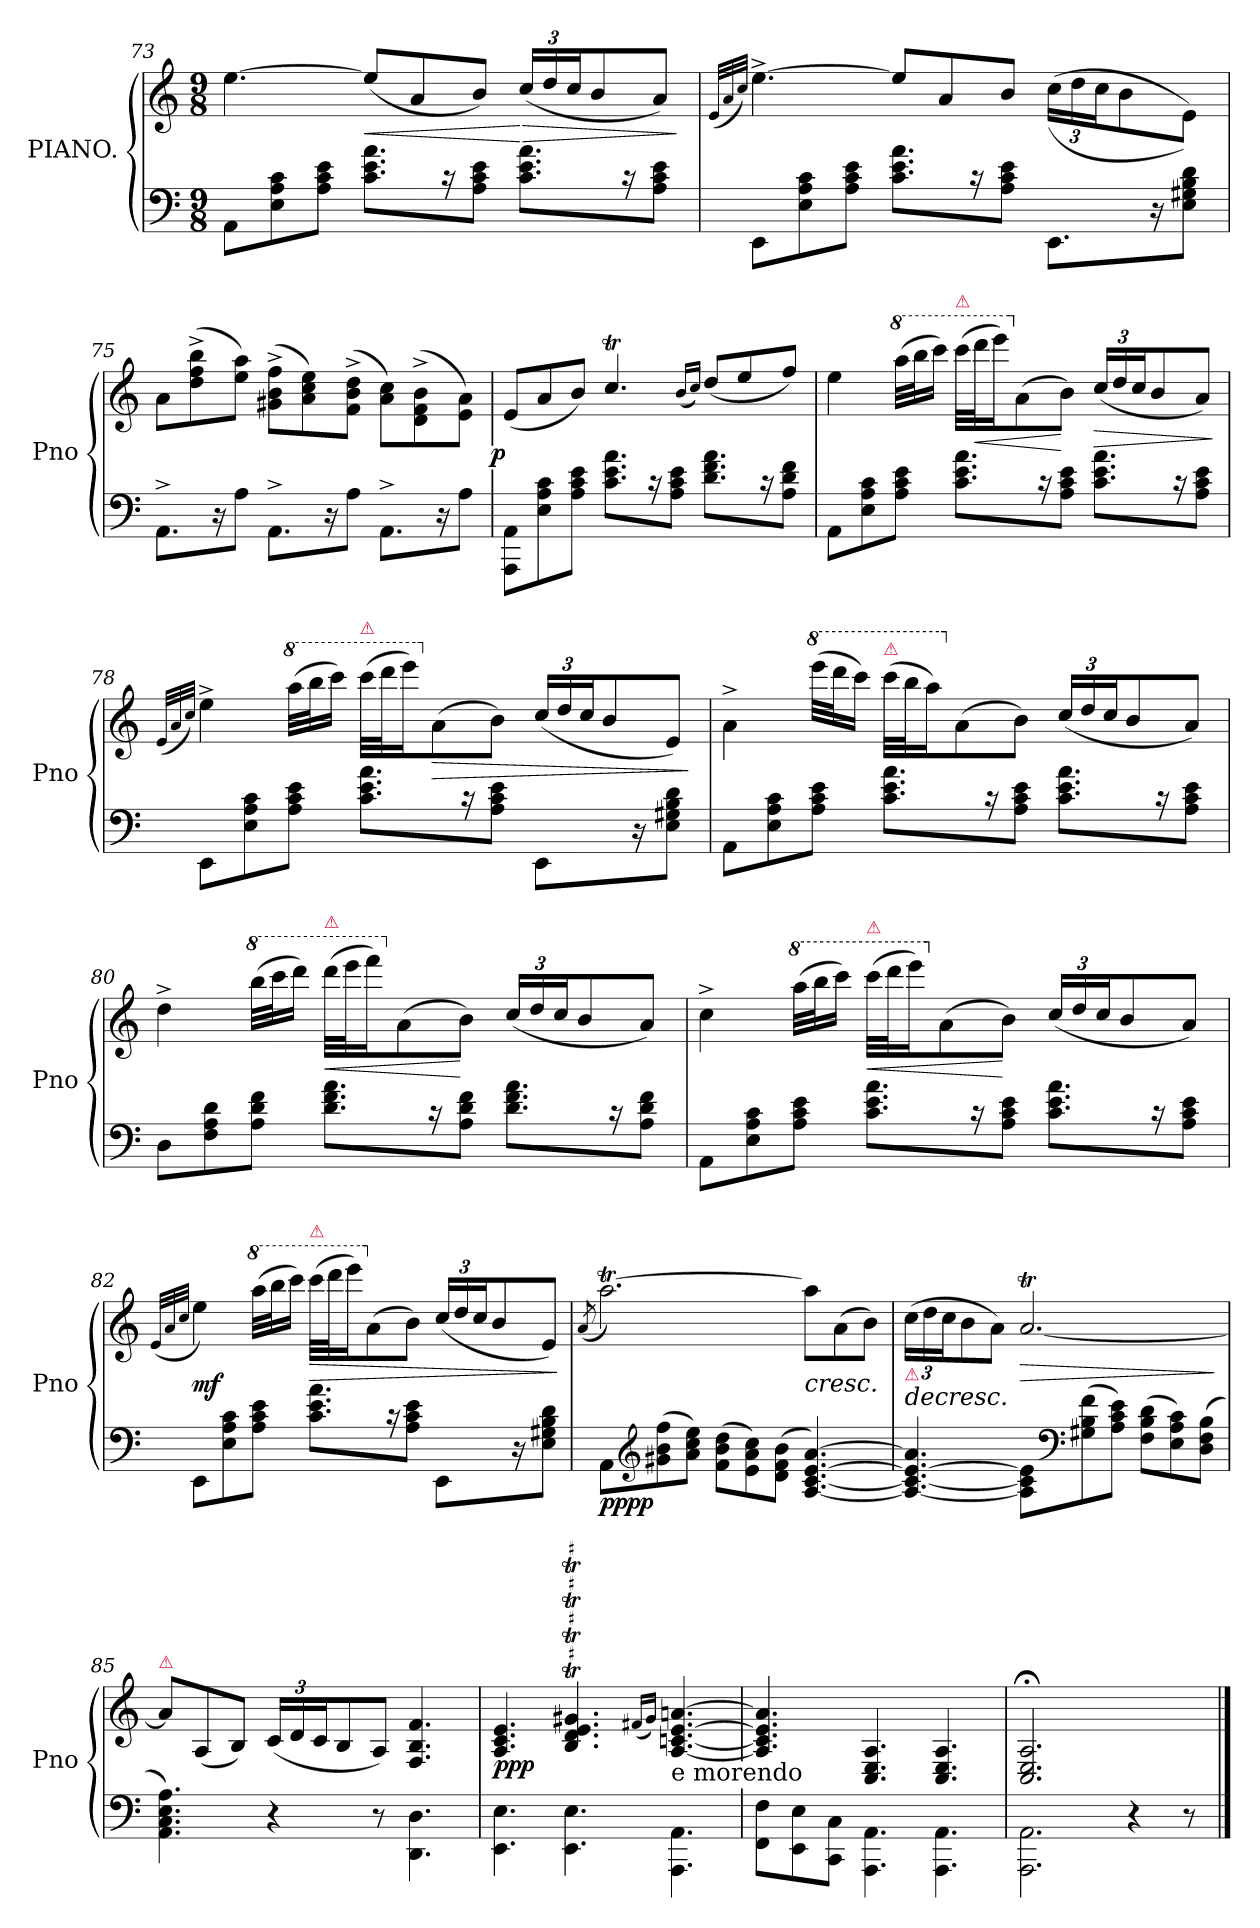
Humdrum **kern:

**kern	**kern	**dynam
*part1	*part1	*part1
*staff2	*staff1	*staff1/2
*I"PIANO.	*	*
*I'Pno	*	*
*clefF4	*clefG2	*
*k[]	*k[]	*
*a:	*a:	*
*M9/8	*M9/8	*
=73	=73	=73
8AA\L	[4.ee\	.
8E\ 8A\ 8c\	.	.
8A\ 8c\ 8e\J	.	.
8.c\ 8.e\ 8.a\L	(>8ee/L]	<
.	8a/	.
16r	.	.
8A\ 8c\ 8e\J	8b/J)	.
8.c\ 8.e\ 8.a\L	(>24cc/LL	[ >
.	24dd/	.
.	24cc/J	.
.	8b/	.
16r	.	.
8A\ 8c\ 8e\J	8a/J)	.
.	.	]
=74	=74	=74
.	(<32qqe/LLL	.
.	32qqa/	.
.	32qqcc/JJJ)	.
8EE\L	[4.ee^\	.
8E\ 8A\ 8c\	.	.
8A\ 8c\ 8e\J	.	.
8.c\ 8.e\ 8.a\L	8ee/L]	.
.	8a/	.
16r	.	.
8A\ 8c\ 8e\J	8b/J	.
8.EE\L	(<(>24cc\LL	.
.	24dd\	.
.	24cc\J	.
.	8b\	.
16r	.	.
8E\ 8G#X\ 8B\ 8d\J	8e\J))	.
=75	=75	=75
8.AA^>\L	8a\L	.
.	(>8dd^>\ 8ff^>\ 8bb^>\	.
16r	.	.
8A\J	8ee\ 8aa\J)	.
8.AA^>\L	(>8g#X^>\ 8b^>\ 8ff^>\L	.
.	8a\ 8cc\ 8ee\)	.
16r	.	.
8A\J	(>8f^>\ 8b^>\ 8dd^>\J	.
8.AA^>\L	8a\ 8cc\L)	.
.	(>8d^>\ 8f^>\ 8b^>\	.
16r	.	.
8A\J	8e\ 8a\J)	.
=76	=76	=76
!	!	!LO:DY:rj
8AAA\ 8AA\L	(<8e/L	p
8E\ 8A\ 8c\	8a/	.
8A\ 8c\ 8e\J	8b/J)	.
8.c\ 8.e\ 8.a\L	4.ccT/	.
16r	.	.
8A\ 8c\ 8e\J	.	.
.	(<16qqb/LL	.
.	16qqcc/JJ)	.
8.d\ 8.f\ 8.a\L	(>8dd/L	.
.	8ee/	.
16r	.	.
8A\ 8d\ 8f\J	8ff/J)	.
=77	=77	=77
8AA\L	4ee\	.
8E\ 8A\ 8c\	.	.
*	*8va	*
8A\ 8c\ 8e\J	(>32aaa\LLL	.
.	32bbb\J	.
.	16cccc\JJ)	.
!	!LO:TX:a:color=crimson:t=⚠	!
8.c\ 8.e\ 8.a\L	(>32cccc\LLL	.
.	32dddd\J	<
.	16eeee\J)	.
*	*X8va	*
.	(8a/	.
16r	.	.
8A\ 8c\ 8e\J	8b/J)	[
8.c\ 8.e\ 8.a\L	(>24cc/LL	>
.	24dd/	.
.	24cc/J	.
.	8b/	.
16r	.	.
8A\ 8c\ 8e\J	8a/J)	.
.	.	]
=78	=78	=78
.	(<32qqe/LLL	.
.	32qqa/	.
.	32qqcc/JJJ)	.
8EE\L	4ee^<\	.
8E\ 8A\ 8c\	.	.
*	*8va	*
8A\ 8c\ 8e\J	(>32aaa\LLL	.
.	32bbb\J	.
.	16cccc\JJ)	.
!	!LO:TX:a:color=crimson:t=⚠	!
8.c\ 8.e\ 8.a\L	(>32cccc\LLL	.
.	32dddd\J	.
.	16eeee\J)	.
*	*X8va	*
.	(8a/	>
16r	.	.
8A\ 8c\ 8e\J	8b/J)	.
!LO:N:vis=8	!	!
8.EE\L	(<24cc/LL	.
.	24dd/	.
.	24cc/J	.
.	8b/	.
16r	.	.
8E\ 8G#X\ 8B\ 8d\J	8e/J)	.
.	.	]
=79	=79	=79
8AA\L	4a^<\	.
8E\ 8A\ 8c\	.	.
*	*8va	*
8A\ 8c\ 8e\J	(>32eeee\LLL	.
.	32dddd\J	.
.	16cccc\JJ)	.
!	!LO:TX:a:color=crimson:t=⚠	!
8.c\ 8.e\ 8.a\L	(>32cccc\LLL	.
.	32bbb\J	.
.	16aaa\J)	.
*	*X8va	*
.	(8a/	.
16r	.	.
8A\ 8c\ 8e\J	8b/J)	.
8.c\ 8.e\ 8.a\L	(>24cc/LL	.
.	24dd/	.
.	24cc/J	.
.	8b/	.
16r	.	.
8A\ 8c\ 8e\J	8a/J)	.
=80	=80	=80
8D\L	4dd^<\	.
8F\ 8A\ 8d\	.	.
*	*8va	*
8A\ 8d\ 8f\J	(>32bbb\LLL	.
.	32cccc\J	.
.	16dddd\JJ)	.
!	!LO:TX:a:color=crimson:t=⚠	!
8.d\ 8.f\ 8.a\L	(>32dddd\LLL	<
.	32eeee\J	.
.	16ffff\J)	.
*	*X8va	*
.	(8a/	.
16r	.	.
8A\ 8d\ 8f\J	8b/J)	[
8.d\ 8.f\ 8.a\L	(>24cc/LL	.
.	24dd/	.
.	24cc/J	.
.	8b/	.
16r	.	.
8A\ 8d\ 8f\J	8a/J)	.
=81	=81	=81
8AA\L	4cc^<\	.
8E\ 8A\ 8c\	.	.
*	*8va	*
8A\ 8c\ 8e\J	(32aaa\LLL	.
.	32bbb\J	.
.	16cccc\JJ)	.
!	!LO:TX:a:color=crimson:t=⚠	!
8.c\ 8.e\ 8.a\L	(32cccc\LLL	<
.	32dddd\J	.
.	16eeee\J)	.
*	*X8va	*
.	(8a/	.
16r	.	.
8A\ 8c\ 8e\J	8b/J)	[
8.c\ 8.e\ 8.a\L	(>24cc/LL	.
.	24dd/	.
.	24cc/J	.
.	8b/	.
16r	.	.
8A\ 8c\ 8e\J	8a/J)	.
=82	=82	=82
.	(<32qqe/LLL	.
.	32qqa/	.
.	32qqcc/JJJ	.
8EE\L	4ee\)	mf
8E\ 8A\ 8c\	.	.
*	*8va	*
8A\ 8c\ 8e\J	(32aaa\LLL	.
.	32bbb\J	.
.	16cccc\JJ)	.
!	!LO:TX:a:color=crimson:t=⚠	!
8.c\ 8.e\ 8.a\L	(32cccc\LLL	>
.	32dddd\J	.
.	16eeee\J)	.
*	*X8va	*
.	(8a/	.
16r	.	.
8A\ 8c\ 8e\J	8b/J)	.
!LO:N:vis=8	!	!
8.EE\L	(>24cc/LL	.
.	24dd/	.
.	24cc/J	.
.	8b/	.
16r	.	.
8E\ 8G#X\ 8B\ 8d\J	8e/J)	.
.	.	]
=83	=83	=83
.	(8qa/	.
!	!	!LO:DY:b=2
!	!	!LO:DY:n=1:b
8AA\L	[2.aaT\)	pp pp
*clefG2	*	*
(>8g#X\ 8b\ 8ff\	.	.
8a\ 8cc\ 8ee\J)	.	.
(>8f\ 8b\ 8dd\L	.	.
8e\ 8a\ 8cc\)	.	.
(>8d\ 8f\ 8b\J	.	.
[4.A/ [4.c/ [4.e/ [4.a/)	8aa\L]	<
.	(8a\	.
.	8b\J)	.
=84	=84	=84
!	!LO:TX:b:color=crimson:t=⚠	!
4.A_/ 4.c_/ 4.e_/ 4.a]/	(24cc\LL	>
.	24dd\	.
.	24cc\J	.
.	8b\	.
.	8a\J)	[
8A]\ 8c]\ 8e]\L	[2.aT/	>
*clefF4	*	*
(>8G#X\ 8B\ 8f\	.	.
8A\ 8c\ 8e\J)	.	.
(>8F\ 8B\ 8d\L	.	.
8E\ 8A\ 8c\)	.	.
(>8D\ 8F\ 8B\J	.	.
.	.	]
=85	=85	=85
!	!LO:TX:a:color=crimson:t=⚠	!
4.AA\ 4.C\ 4.E\ 4.A\)	8a\L]	.
.	(<8A/	]
.	8B/J)	.
4r	(>24c/LL	.
.	24d/	.
.	24c/J	.
.	8B/	.
8r	8A/J)	.
4.DD\ 4.D\	4.F/ 4.B/ 4.f/	.
=86	=86	=86
4.EE\ 4.E\	4.A/ 4.c/ 4.e/	ppp
4.EE\ 4.E\	4.BT/ 4.dT/ 4.eT/ 4.g#XT/	.
.	(<16qqf#X/LL	.
.	16qqg#/JJ)	.
!	!LO:TX:b:t=e morendo	!
4.AAA\ 4.AA\	[4.A/ [4.c/ [4.e/ [4.a/	.
=87	=87	=87
8FF\ 8F\L	4.A]/ 4.c]/ 4.e]/ 4.a]/	.
8EE\ 8E\	.	.
8CC\ 8C\J	.	.
4.AAA\ 4.AA\	4.C/ 4.E/ 4.A/	.
4.AAA\ 4.AA\	4.C/ 4.E/ 4.A/	.
=88	=88	=88
2.AAA\ 2.AA\	2.C;</ 2.E;</ 2.A;</	.
4r	4ryy	.
8r	8ryy	.
==	==	==
*-	*-	*-
